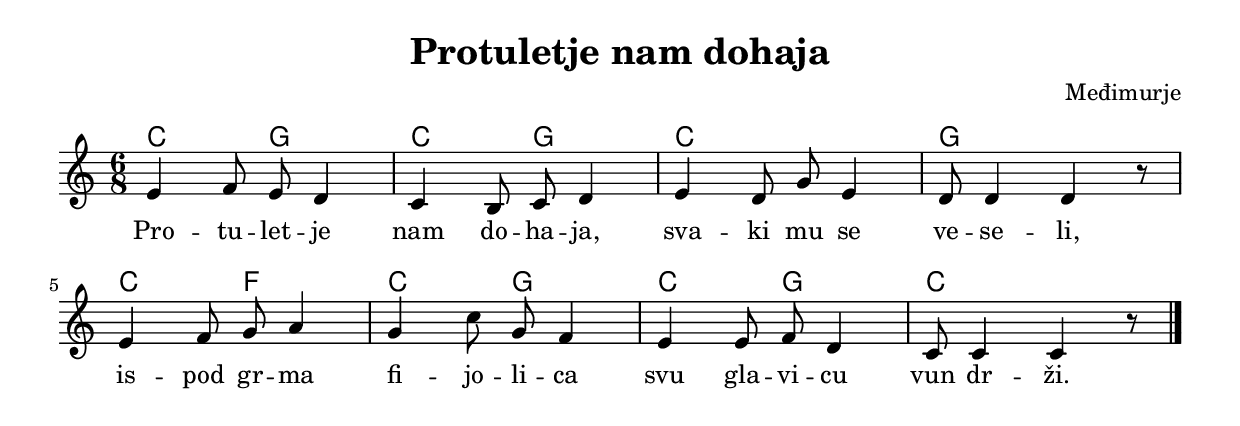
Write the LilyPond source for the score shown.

\version "2.24.1"
\include "deutsch.ly"

\header {
  title = "Protuletje nam dohaja"
  %subtitle = "II."
  composer = "Međimurje"
}

\paper {
  #(set-paper-size "a4")
  indent = 0
  top-margin = 10
  markup-system-spacing = #'((basic-distance . 0.1) (padding . 2))
  system-system-spacing = #'((basic-distance . 0.1) (padding . 3))
  %annotate-spacing = ##t
}

global = {
  \key c \major
  \numericTimeSignature
  \time 6/8
}

chordNames = \chordmode {
  \global
  % Chords follow here.
  \set chordChanges = ##t
  c4. g c g
  c2. g
  c4. f
  c g c g
  c2.
  
}

melody = \relative c' {
  \global
  % Music follows here.
  e4 f8 e d4 |
  c4 h8 c d4 |
  e4 d8 g8 e4 |
  d8 d4 d r8 | \break
  e4 f8 g a4 |
  g4 c8 g f4 |
  e4 e8 f d4 |
  c8 c4 c r8 |
  \bar "|."
}

verse = \lyricmode {
  % Lyrics follow here.
  Pro -- tu -- let -- je nam do -- ha -- ja,
  sva -- ki mu se ve -- se -- li,
  is -- pod gr -- ma fi -- jo -- li -- ca
  svu gla -- vi -- cu vun dr -- ži.
}

\score {
  <<
    \new ChordNames \chordNames
    \new Staff { \melody }
    \addlyrics { \verse }
  >>
  \layout { }
}
